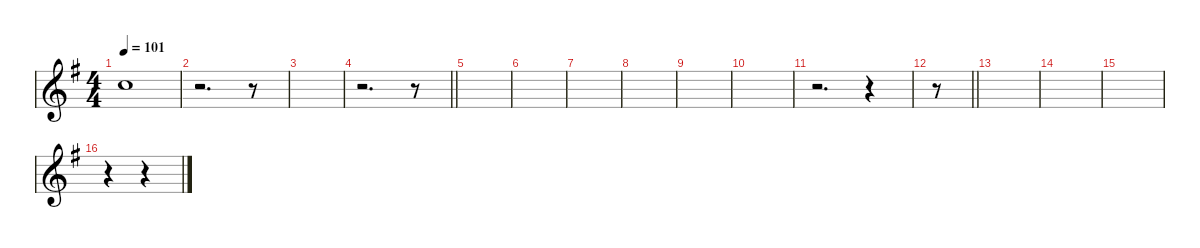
\defaultSystemsLayout 4
\hideDynamics
\bracketExtendMode nobrackets
\singleTrackTrackNamePolicy hidden
\multiTrackTrackNamePolicy hidden
\firstSystemTrackNameOrientation horizontal
\otherSystemsTrackNameOrientation horizontal
\extendBarLines
\chordDiagramsInScore
\track ("ギター - クラシック" "ギター - クラシック") {instrument acousticguitarnylon}
\staff {score}
\tuning (E4 B3 G3 D3 A2 E2)
\ts (4 4)
\tempo 101
\clef g2
\ks g
1.2{acc forcenatural}.1{dy mf instrument acousticguitarnylon} |
r.2{d} r.8 |
|
\barLineRight lightlight
r.2{d} r.8 |
|
|
|
|
|
|
r.2{d} r.4 |
\barLineRight lightlight
r.8 |
|
|
|
r.4 r.4
